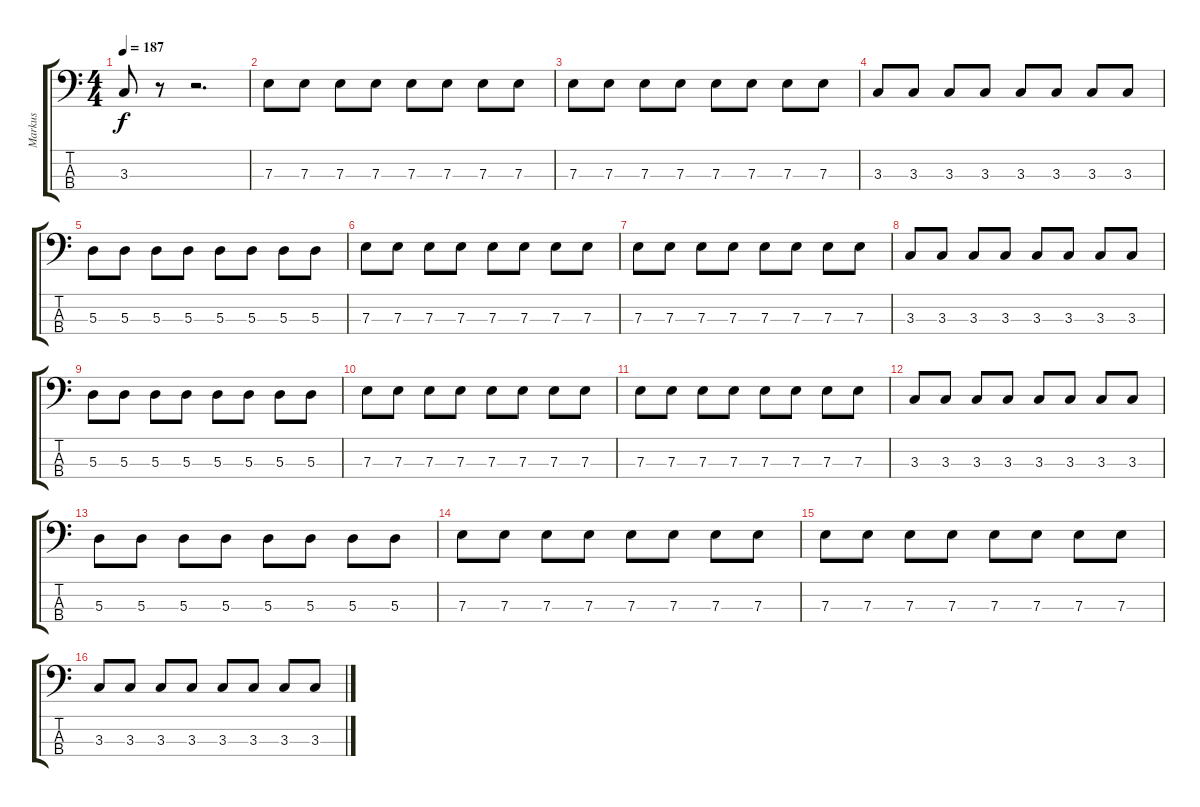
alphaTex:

\track ("Markus" "Markus") {instrument electricbassfinger}
\staff {score tabs}
\tuning (G2 D2 A1 E1) {hide}
\ts (4 4)
\tempo 187
\clef f4
\ks c
3.3.8{dy f} r.8 r.2{d} |
7.3.8 7.3.8 7.3.8 7.3.8 7.3.8 7.3.8 7.3.8 7.3.8 |
7.3.8 7.3.8 7.3.8 7.3.8 7.3.8 7.3.8 7.3.8 7.3.8 |
3.3.8 3.3.8 3.3.8 3.3.8 3.3.8 3.3.8 3.3.8 3.3.8 |
5.3.8 5.3.8 5.3.8 5.3.8 5.3.8 5.3.8 5.3.8 5.3.8 |
7.3.8 7.3.8 7.3.8 7.3.8 7.3.8 7.3.8 7.3.8 7.3.8 |
7.3.8 7.3.8 7.3.8 7.3.8 7.3.8 7.3.8 7.3.8 7.3.8 |
3.3.8 3.3.8 3.3.8 3.3.8 3.3.8 3.3.8 3.3.8 3.3.8 |
5.3.8 5.3.8 5.3.8 5.3.8 5.3.8 5.3.8 5.3.8 5.3.8 |
7.3.8 7.3.8 7.3.8 7.3.8 7.3.8 7.3.8 7.3.8 7.3.8 |
7.3.8 7.3.8 7.3.8 7.3.8 7.3.8 7.3.8 7.3.8 7.3.8 |
3.3.8 3.3.8 3.3.8 3.3.8 3.3.8 3.3.8 3.3.8 3.3.8 |
5.3.8 5.3.8 5.3.8 5.3.8 5.3.8 5.3.8 5.3.8 5.3.8 |
7.3.8 7.3.8 7.3.8 7.3.8 7.3.8 7.3.8 7.3.8 7.3.8 |
7.3.8 7.3.8 7.3.8 7.3.8 7.3.8 7.3.8 7.3.8 7.3.8 |
3.3.8 3.3.8 3.3.8 3.3.8 3.3.8 3.3.8 3.3.8 3.3.8
